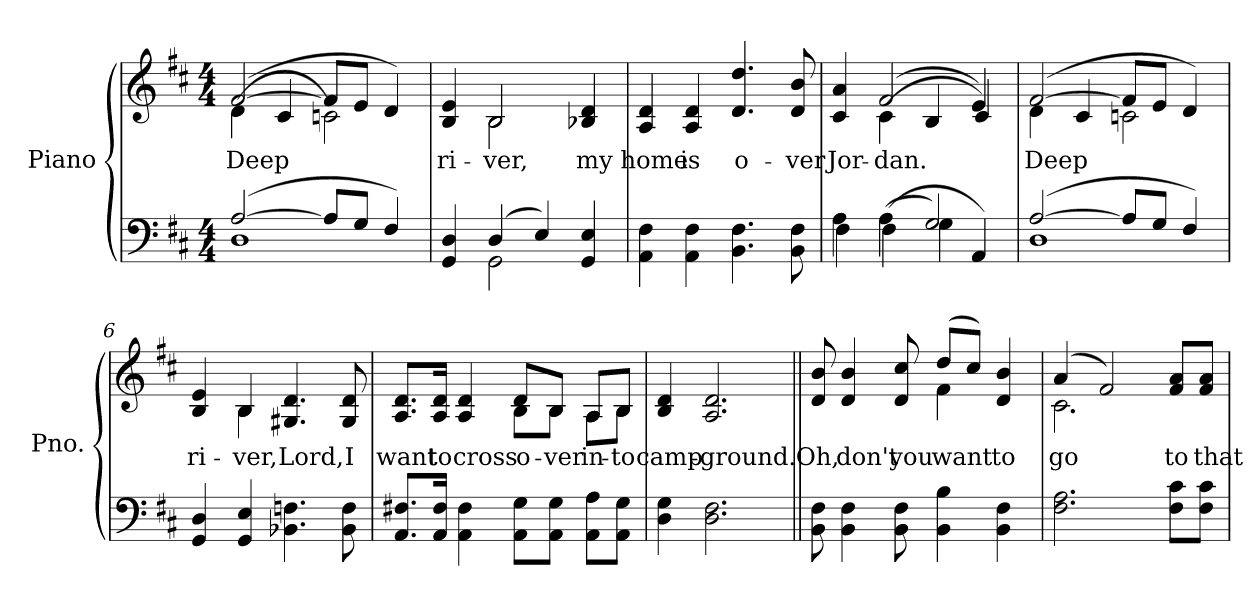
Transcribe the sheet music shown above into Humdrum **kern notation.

**kern	**kern	**text
*part2	*part1	*part1
*staff2	*staff1	*staff1
*I"Piano	*I"Piano	*
*I'Pno.	*I'Pno.	*
!!LO:PB:g=z
*clefF4	*clefG2	*
*k[f#c#]	*k[f#c#]	*
*D:	*D:	*
*M4/4	*M4/4	*
=1	=1	=1
*^	*	*
!	!	!	!LO:LY:b:color=#000000
*	*	*^	*
([2Ai/	1Di	([2f#i/	(4di\	Deep
.	.	.	4c#i/	.
8Ai/L]	.	8f#i/L]	2cni\)	.
8Gi/J	.	8ei/J	.	.
4F#i/)	.	4di/)	.	.
=2	=2	=2	=2	=2
!	!	!	!	!LO:LY:b:color=#000000
4GGi/ 4Di	4ryy	4Bi/ 4ei	4ryy	ri-
!	!	!	!	!LO:LY:b:color=#000000
(4Di/	2GGi\	2Bi/	2Bi\	-ver,
4Ei/)	.	.	.	.
!	!	!	!	!LO:LY:b:color=#000000
4GGi/ 4Ei	4ryy	4B-Xi/ 4di	4ryy	my
*v	*v	*	*	*
*	*v	*v	*
=3	=3	=3
*^	*^	*
!	!	!	!	!LO:LY:b:color=#000000
*v	*v	*	*	*
*	*v	*v	*
4AAi\ 4F#i	4Ai/ 4di	home
!	!	!LO:LY:b:color=#000000
4AAi\ 4F#i	4Ai/ 4di	is
!	!	!LO:LY:b:color=#000000
4.BBi\ 4.F#i	4.di/ 4.ddi	o-
!	!	!LO:LY:b:color=#000000
8BBi\ 8F#i	8di/ 8bi	-ver
=4	=4	=4
*^	*	*
!	!	!	!LO:LY:b:color=#000000
*	*	*^	*
4Ai\	4F#i\	4c#i/ 4ai	4ryy	Jor-
!	!	!	!	!LO:LY:b:color=#000000
(4Ai\	(4F#i\	(2f#i/	(4c#i\	-dan.
2Gi/)	4Gi\	.	4Bi/	.
.	4AAi/)	4ei/)	4c#i/)	.
!!LO:LB:g=z	!!
=5	=5	=5	=5	=5
!	!	!	!	!LO:LY:b:color=#000000
([2Ai/	1Di	([2f#i/	4di\	Deep
.	.	.	4c#i/	.
8Ai/L]	.	8f#i/L]	2cni\	.
8Gi/J	.	8ei/J	.	.
4F#i/)	.	4di/)	.	.
*v	*v	*	*	*
=6	=6	=6	=6
!	!	!	!LO:LY:b:color=#000000
4GGi/ 4Di	4Bi/ 4ei	4ryy	ri-
!	!	!	!LO:LY:b:color=#000000
4GGi/ 4Ei	4Bi/	4Bi\	-ver,
!	!	!	!LO:LY:b:color=#000000
4.BB-Xi\ 4.Fni	4.G#Xi/ 4.di	2ryy	Lord,
!	!	!	!LO:LY:b:color=#000000
8BB-i\ 8Fi	8G#i/ 8di	.	I
=7	=7	=7	=7
!	!	!	!LO:LY:b:color=#000000
8.AAi/ 8.F#Xi/L	8.Ai/ 8.di/L	2ryy	want
!	!	!	!LO:LY:b:color=#000000
16AAi/ 16F#i/Jk	16Ai/ 16di/Jk	.	to
!	!	!	!LO:LY:b:color=#000000
4AAi\ 4F#i	4Ai/ 4di	.	cross
!	!	!	!LO:LY:b:color=#000000
8AAi\ 8Gi\L	8di/L	8Bi\L	o-
!	!	!	!LO:LY:b:color=#000000
8AAi\ 8Gi\J	8Bi/J	8Bi\J	-ver
!	!	!	!LO:LY:b:color=#000000
8AAi\ 8Ai\L	8Ai/L	8Ai\L	in-
!	!	!	!LO:LY:b:color=#000000
8AAi\ 8Gi\J	8Bi/J	8Bi\J	-to
*	*v	*v	*
!!LO:LB:g=z
=8	=8	=8
*	*^	*
!	!	!	!LO:LY:b:color=#000000
*	*v	*v	*
4Di\ 4Gi	4Bi/ 4di	camp-
!	!	!LO:LY:b:color=#000000
2.Di\ 2.F#i	2.Ai/ 2.di	-ground.
=9||	=9||	=9||
!	!	!LO:LY:b:color=#000000
*	*^	*
8BBi\ 8F#i	8di/ 8bi	2ryy	Oh,
!	!	!	!LO:LY:b:color=#000000
4BBi\ 4F#i	4di/ 4bi	.	don't
!	!	!	!LO:LY:b:color=#000000
8BBi\ 8F#i	8di/ 8cc#i	.	you
!	!	!	!LO:LY:b:color=#000000
4BBi\ 4Bi	(8ddi/L	4f#i\	want
.	8cc#i/J)	.	.
!	!	!	!LO:LY:b:color=#000000
4BBi\ 4F#i	4di/ 4bi	4ryy	to
=10	=10	=10	=10
!	!	!	!LO:LY:b:color=#000000
2.F#i\ 2.Ai	(4ai/	2.c#i\	go
.	2f#i/)	.	.
!	!	!	!LO:LY:b:color=#000000
8F#i\ 8c#i\L	8f#i/ 8ai/L	4ryy	to
!	!	!	!LO:LY:b:color=#000000
8F#i\ 8c#i\J	8f#i/ 8ai/J	.	that
*	*v	*v	*
=	=	=
*-	*-	*-
